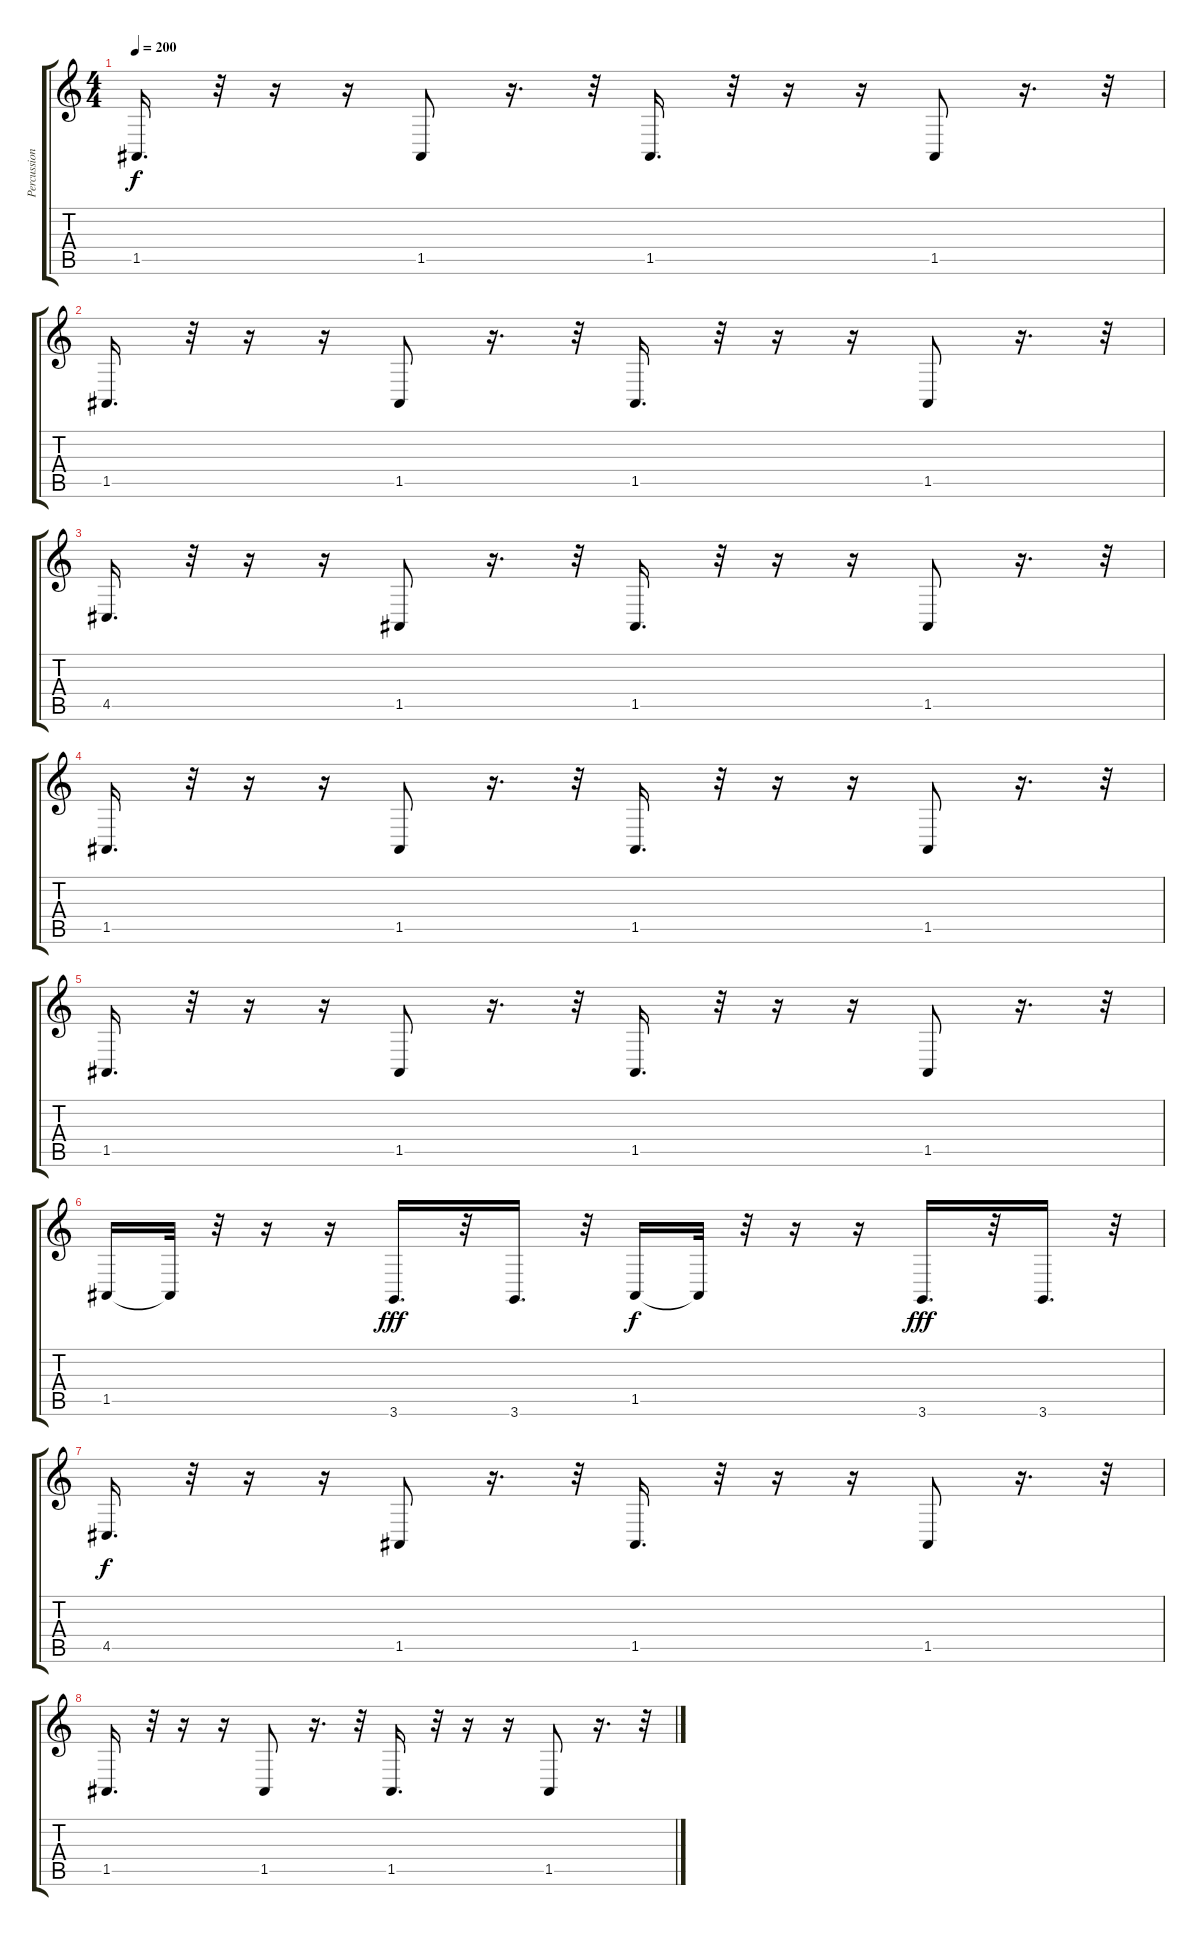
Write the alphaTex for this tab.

\track ("Percussioni(Dani)" "Percussion") {instrument acousticgrandpiano}
\staff {score tabs}
\tuning (E4 B3 G3 D3 A2 E2) {hide}
\ts (4 4)
\tempo 200
\clef g2
\ks c
1.5.16{d dy f} r.32 r.16 r.16 1.5.8 r.16{d} r.32 1.5.16{d} r.32 r.16 r.16 1.5.8 r.16{d} r.32 |
1.5.16{d} r.32 r.16 r.16 1.5.8 r.16{d} r.32 1.5.16{d} r.32 r.16 r.16 1.5.8 r.16{d} r.32 |
4.5.16{d} r.32 r.16 r.16 1.5.8 r.16{d} r.32 1.5.16{d} r.32 r.16 r.16 1.5.8 r.16{d} r.32 |
1.5.16{d} r.32 r.16 r.16 1.5.8 r.16{d} r.32 1.5.16{d} r.32 r.16 r.16 1.5.8 r.16{d} r.32 |
1.5.16{d} r.32 r.16 r.16 1.5.8 r.16{d} r.32 1.5.16{d} r.32 r.16 r.16 1.5.8 r.16{d} r.32 |
1.5.16 1.5{t}.32 r.32 r.16 r.16 3.6.16{d dy fff} r.32 3.6.16{d} r.32 1.5.16{dy f} 1.5{t}.32 r.32 r.16 r.16 3.6.16{d dy fff} r.32 3.6.16{d} r.32 |
4.5.16{d dy f} r.32 r.16 r.16 1.5.8 r.16{d} r.32 1.5.16{d} r.32 r.16 r.16 1.5.8 r.16{d} r.32 |
1.5.16{d} r.32 r.16 r.16 1.5.8 r.16{d} r.32 1.5.16{d} r.32 r.16 r.16 1.5.8 r.16{d} r.32
